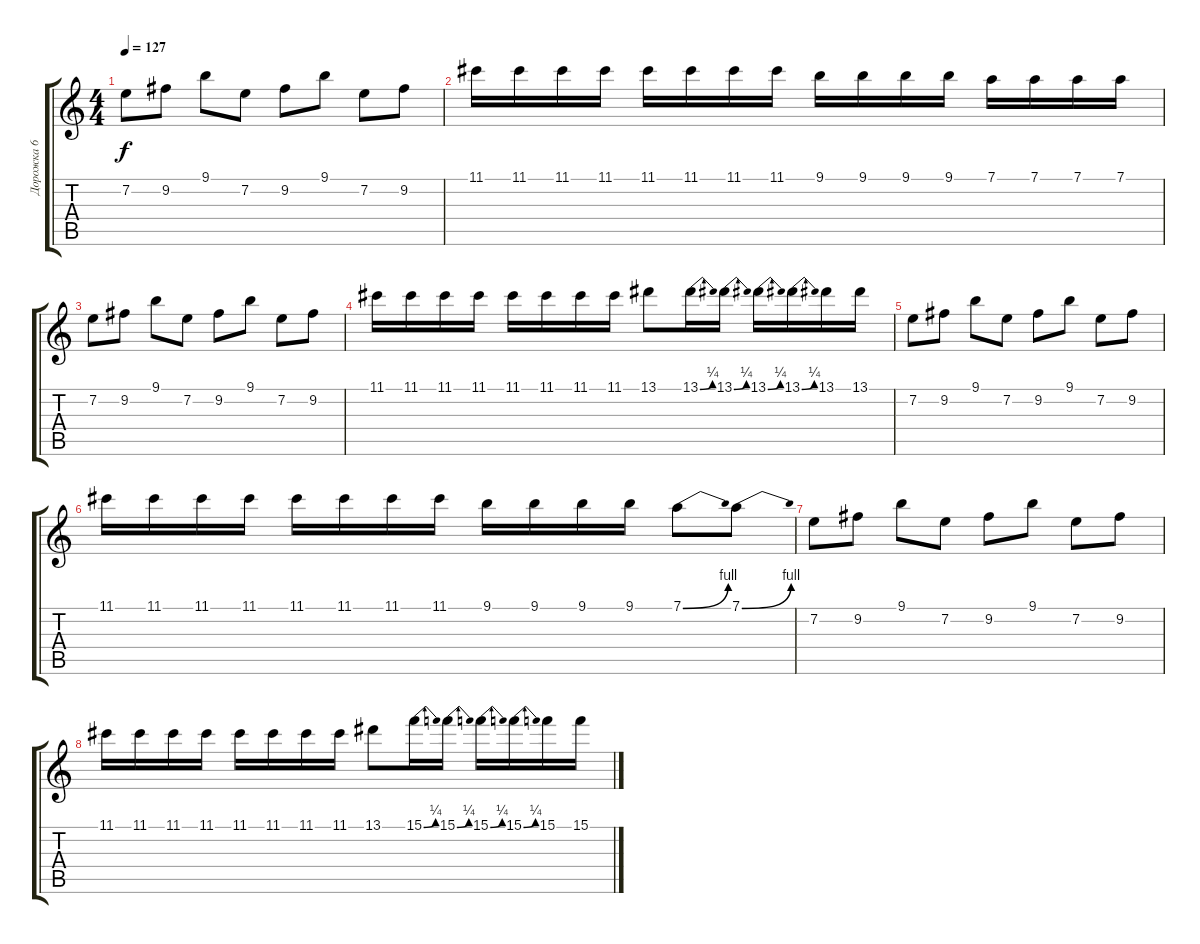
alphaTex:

\track ("Дорожка 6" "Дорожка 6") {instrument distortionguitar}
\staff {score tabs}
\tuning (D4 A3 F3 C3 G2 D2) {hide}
\ts (4 4)
\tempo 127
\clef g2
\ks c
7.2.8{dy f} 9.2.8 9.1.8 7.2.8 9.2.8 9.1.8 7.2.8 9.2.8 |
11.1.16 11.1.16 11.1.16 11.1.16 11.1.16 11.1.16 11.1.16 11.1.16 9.1.16 9.1.16 9.1.16 9.1.16 7.1.16 7.1.16 7.1.16 7.1.16 |
7.2.8 9.2.8 9.1.8 7.2.8 9.2.8 9.1.8 7.2.8 9.2.8 |
11.1.16 11.1.16 11.1.16 11.1.16 11.1.16 11.1.16 11.1.16 11.1.16 13.1.8 13.1{be (bend 0 0 60 1)}.16 13.1{be (bend 0 0 60 1)}.16 13.1{be (bend 0 0 60 1)}.16 13.1{be (bend 0 0 60 1)}.16 13.1.16 13.1.16 |
7.2.8 9.2.8 9.1.8 7.2.8 9.2.8 9.1.8 7.2.8 9.2.8 |
11.1.16 11.1.16 11.1.16 11.1.16 11.1.16 11.1.16 11.1.16 11.1.16 9.1.16 9.1.16 9.1.16 9.1.16 7.1{be (bend 0 0 60 4)}.8 7.1{be (bend 0 0 60 4)}.8 |
7.2.8 9.2.8 9.1.8 7.2.8 9.2.8 9.1.8 7.2.8 9.2.8 |
11.1.16 11.1.16 11.1.16 11.1.16 11.1.16 11.1.16 11.1.16 11.1.16 13.1.8 15.1{be (bend 0 0 60 1)}.16 15.1{be (bend 0 0 60 1)}.16 15.1{be (bend 0 0 60 1)}.16 15.1{be (bend 0 0 60 1)}.16 15.1.16 15.1.16
